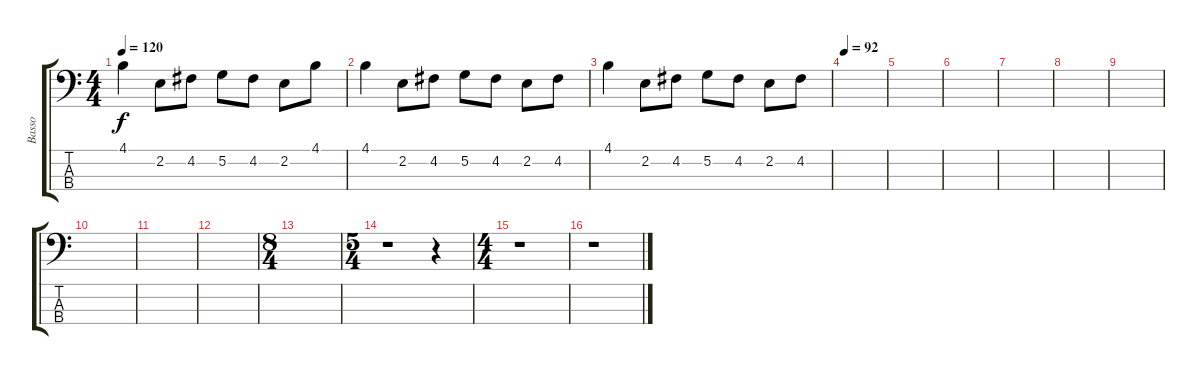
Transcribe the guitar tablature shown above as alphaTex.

\track ("Basso" "Basso") {instrument electricbasspick}
\staff {score tabs}
\tuning (G2 D2 A1 E1) {hide}
\ts (4 4)
\tempo 120
\clef f4
\ks c
4.1.4{dy f} 2.2.8 4.2.8 5.2.8 4.2.8 2.2.8 4.1.8 |
4.1.4 2.2.8 4.2.8 5.2.8 4.2.8 2.2.8 4.2.8 |
4.1.4 2.2.8 4.2.8 5.2.8 4.2.8 2.2.8 4.2.8 |
\tempo 92
|
|
|
|
|
|
|
|
|
\ts (8 4)
|
\ts (5 4)
r.1 r.4 |
\ts (4 4)
r.1 |
r.1
